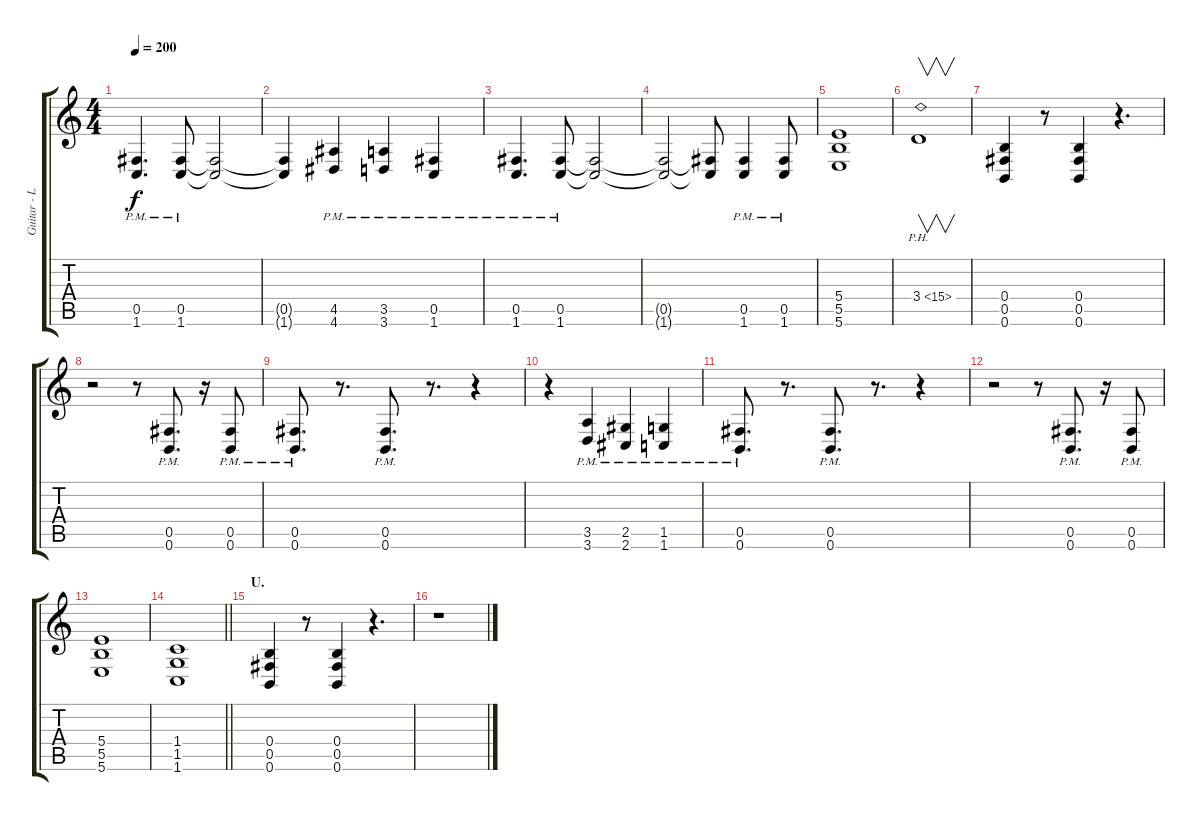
\track ("Guitar - Left" "Guitar - L") {instrument distortionguitar}
\staff {score tabs}
\tuning (Db4 Ab3 E3 B2 Gb2 B1) {hide}
\ts (4 4)
\tempo 200
\clef g2
\ks c
(0.5{pm} 1.6{pm}).4{d dy f} (0.5{pm} 1.6{pm}).8 (0.5{t} 1.6{t}).2 |
(0.5{t} 1.6{t}).4 (4.5{pm} 4.6{pm}).4 (3.5{pm} 3.6{pm}).4 (0.5{pm} 1.6{pm}).4 |
(0.5{pm} 1.6{pm}).4{d} (0.5{pm} 1.6{pm}).8 (0.5{t} 1.6{t}).2 |
(0.5{t} 1.6{t}).2 (0.5{t} 1.6{t}).8 (0.5{pm} 1.6{pm}).4 (0.5{pm} 1.6{pm}).8 |
(5.4 5.5 5.6).1 |
3.4{ph 12}.1{v} |
(0.4 0.5 0.6).4 r.8 (0.4 0.5 0.6).4 r.4{d} |
r.2 r.8 (0.5{pm} 0.6{pm}).8{d} r.16 (0.5{pm} 0.6{pm}).8 |
(0.5{pm} 0.6{pm}).8{d} r.8{d} (0.5{pm} 0.6{pm}).8{d} r.8{d} r.4 |
r.4 (3.5{pm} 3.6{pm}).4 (2.5{pm} 2.6{pm}).4 (1.5{pm} 1.6{pm}).4 |
(0.5{pm} 0.6{pm}).8{d} r.8{d} (0.5{pm} 0.6{pm}).8{d} r.8{d} r.4 |
r.2 r.8 (0.5{pm} 0.6{pm}).8{d} r.16 (0.5{pm} 0.6{pm}).8 |
(5.4 5.5 5.6).1 |
\barLineRight lightlight
(1.4 1.5 1.6).1 |
\section ("" "U.")
(0.4 0.5 0.6).4 r.8 (0.4 0.5 0.6).4 r.4{d} |
r.1
